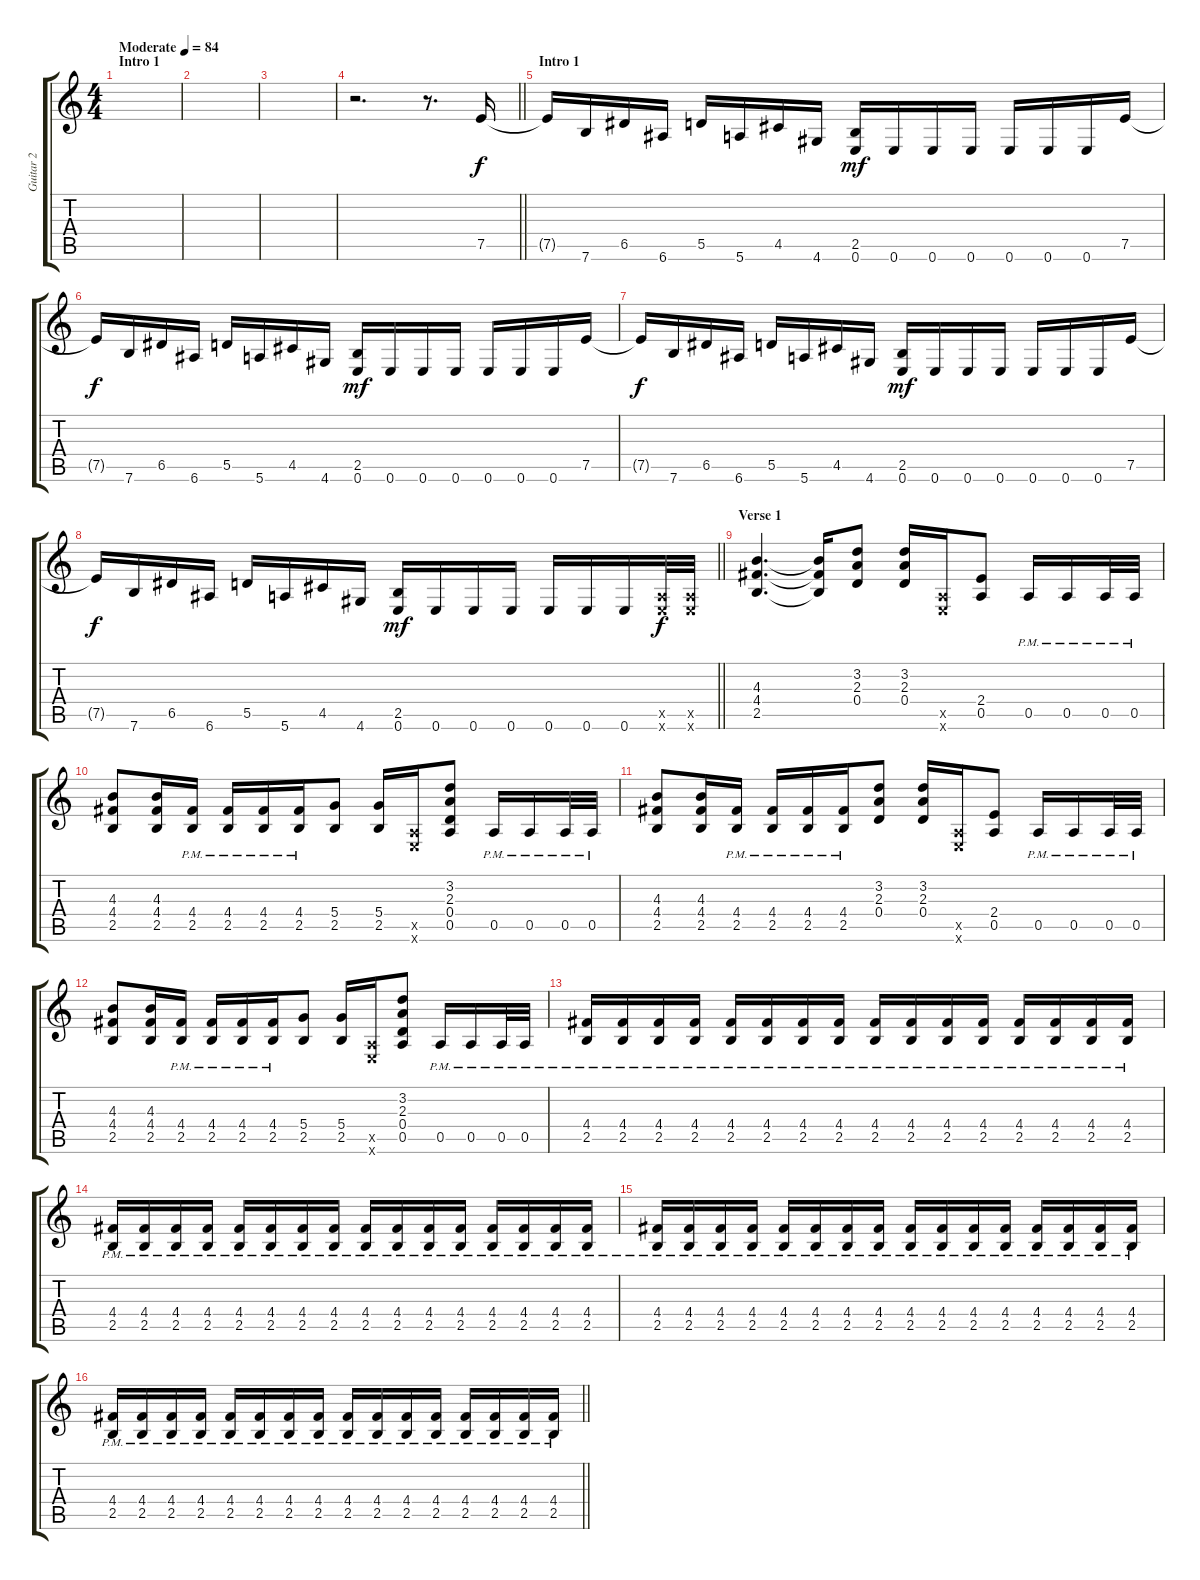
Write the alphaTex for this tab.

\track ("Guitar 2" "Guitar 2") {instrument distortionguitar}
\staff {score tabs}
\tuning (E4 B3 G3 D3 A2 E2) {hide}
\ts (4 4)
\section ("" "Intro 1")
\tempo (84 "Moderate")
\clef g2
\ks c
|
|
|
\barLineRight lightlight
r.2{d} r.8{d} 7.5.16 |
\section ("" "Intro 1")
7.5{t}.16 7.6.16 6.5.16 6.6.16 5.5.16 5.6.16 4.5.16 4.6.16 (2.5 0.6).16{dy mf} 0.6.16 0.6.16 0.6.16 0.6.16 0.6.16 0.6.16 7.5.16 |
7.5{t}.16{dy f} 7.6.16 6.5.16 6.6.16 5.5.16 5.6.16 4.5.16 4.6.16 (2.5 0.6).16{dy mf} 0.6.16 0.6.16 0.6.16 0.6.16 0.6.16 0.6.16 7.5.16 |
7.5{t}.16{dy f} 7.6.16 6.5.16 6.6.16 5.5.16 5.6.16 4.5.16 4.6.16 (2.5 0.6).16{dy mf} 0.6.16 0.6.16 0.6.16 0.6.16 0.6.16 0.6.16 7.5.16 |
\barLineRight lightlight
7.5{t}.16{dy f} 7.6.16 6.5.16 6.6.16 5.5.16 5.6.16 4.5.16 4.6.16 (2.5 0.6).16{dy mf} 0.6.16 0.6.16 0.6.16 0.6.16 0.6.16 0.6.16 (0.5{x} 0.6{x}).32{dy f} (0.5{x} 0.6{x}).32 |
\section ("" "Verse 1")
(4.3 4.4 2.5).4{d} (4.3{t} 4.4{t} 2.5{t}).16 (3.2 2.3 0.4).8 (3.2 2.3 0.4).16 (0.5{x} 0.6{x}).16 (2.4 0.5).8 0.5{pm}.16 0.5{pm}.16 0.5{pm}.32 0.5{pm}.32 |
(4.3 4.4 2.5).8 (4.3 4.4 2.5).16 (4.4{pm} 2.5{pm}).16 (4.4{pm} 2.5{pm}).16 (4.4{pm} 2.5{pm}).16 (4.4{pm} 2.5{pm}).16 (5.4 2.5).8 (5.4 2.5).16 (0.5{x} 0.6{x}).16 (3.2 2.3 0.4 0.5).8 0.5{pm}.16 0.5{pm}.16 0.5{pm}.32 0.5{pm}.32 |
(4.3 4.4 2.5).8 (4.3 4.4 2.5).16 (4.4{pm} 2.5{pm}).16 (4.4{pm} 2.5{pm}).16 (4.4{pm} 2.5{pm}).16 (4.4{pm} 2.5{pm}).16 (3.2 2.3 0.4).8 (3.2 2.3 0.4).16 (0.5{x} 0.6{x}).16 (2.4 0.5).8 0.5{pm}.16 0.5{pm}.16 0.5{pm}.32 0.5{pm}.32 |
(4.3 4.4 2.5).8 (4.3 4.4 2.5).16 (4.4{pm} 2.5{pm}).16 (4.4{pm} 2.5{pm}).16 (4.4{pm} 2.5{pm}).16 (4.4{pm} 2.5{pm}).16 (5.4 2.5).8 (5.4 2.5).16 (0.5{x} 0.6{x}).16 (3.2 2.3 0.4 0.5).8 0.5{pm}.16 0.5{pm}.16 0.5{pm}.32 0.5{pm}.32 |
(4.4{pm} 2.5{pm}).16 (4.4{pm} 2.5{pm}).16 (4.4{pm} 2.5{pm}).16 (4.4{pm} 2.5{pm}).16 (4.4{pm} 2.5{pm}).16 (4.4{pm} 2.5{pm}).16 (4.4{pm} 2.5{pm}).16 (4.4{pm} 2.5{pm}).16 (4.4{pm} 2.5{pm}).16 (4.4{pm} 2.5{pm}).16 (4.4{pm} 2.5{pm}).16 (4.4{pm} 2.5{pm}).16 (4.4{pm} 2.5{pm}).16 (4.4{pm} 2.5{pm}).16 (4.4{pm} 2.5{pm}).16 (4.4{pm} 2.5{pm}).16 |
(4.4{pm} 2.5{pm}).16 (4.4{pm} 2.5{pm}).16 (4.4{pm} 2.5{pm}).16 (4.4{pm} 2.5{pm}).16 (4.4{pm} 2.5{pm}).16 (4.4{pm} 2.5{pm}).16 (4.4{pm} 2.5{pm}).16 (4.4{pm} 2.5{pm}).16 (4.4{pm} 2.5{pm}).16 (4.4{pm} 2.5{pm}).16 (4.4{pm} 2.5{pm}).16 (4.4{pm} 2.5{pm}).16 (4.4{pm} 2.5{pm}).16 (4.4{pm} 2.5{pm}).16 (4.4{pm} 2.5{pm}).16 (4.4{pm} 2.5{pm}).16 |
(4.4{pm} 2.5{pm}).16 (4.4{pm} 2.5{pm}).16 (4.4{pm} 2.5{pm}).16 (4.4{pm} 2.5{pm}).16 (4.4{pm} 2.5{pm}).16 (4.4{pm} 2.5{pm}).16 (4.4{pm} 2.5{pm}).16 (4.4{pm} 2.5{pm}).16 (4.4{pm} 2.5{pm}).16 (4.4{pm} 2.5{pm}).16 (4.4{pm} 2.5{pm}).16 (4.4{pm} 2.5{pm}).16 (4.4{pm} 2.5{pm}).16 (4.4{pm} 2.5{pm}).16 (4.4{pm} 2.5{pm}).16 (4.4{pm} 2.5{pm}).16 |
\barLineRight lightlight
(4.4{pm} 2.5{pm}).16 (4.4{pm} 2.5{pm}).16 (4.4{pm} 2.5{pm}).16 (4.4{pm} 2.5{pm}).16 (4.4{pm} 2.5{pm}).16 (4.4{pm} 2.5{pm}).16 (4.4{pm} 2.5{pm}).16 (4.4{pm} 2.5{pm}).16 (4.4{pm} 2.5{pm}).16 (4.4{pm} 2.5{pm}).16 (4.4{pm} 2.5{pm}).16 (4.4{pm} 2.5{pm}).16 (4.4{pm} 2.5{pm}).16 (4.4{pm} 2.5{pm}).16 (4.4{pm} 2.5{pm}).16 (4.4{pm} 2.5{pm}).16
